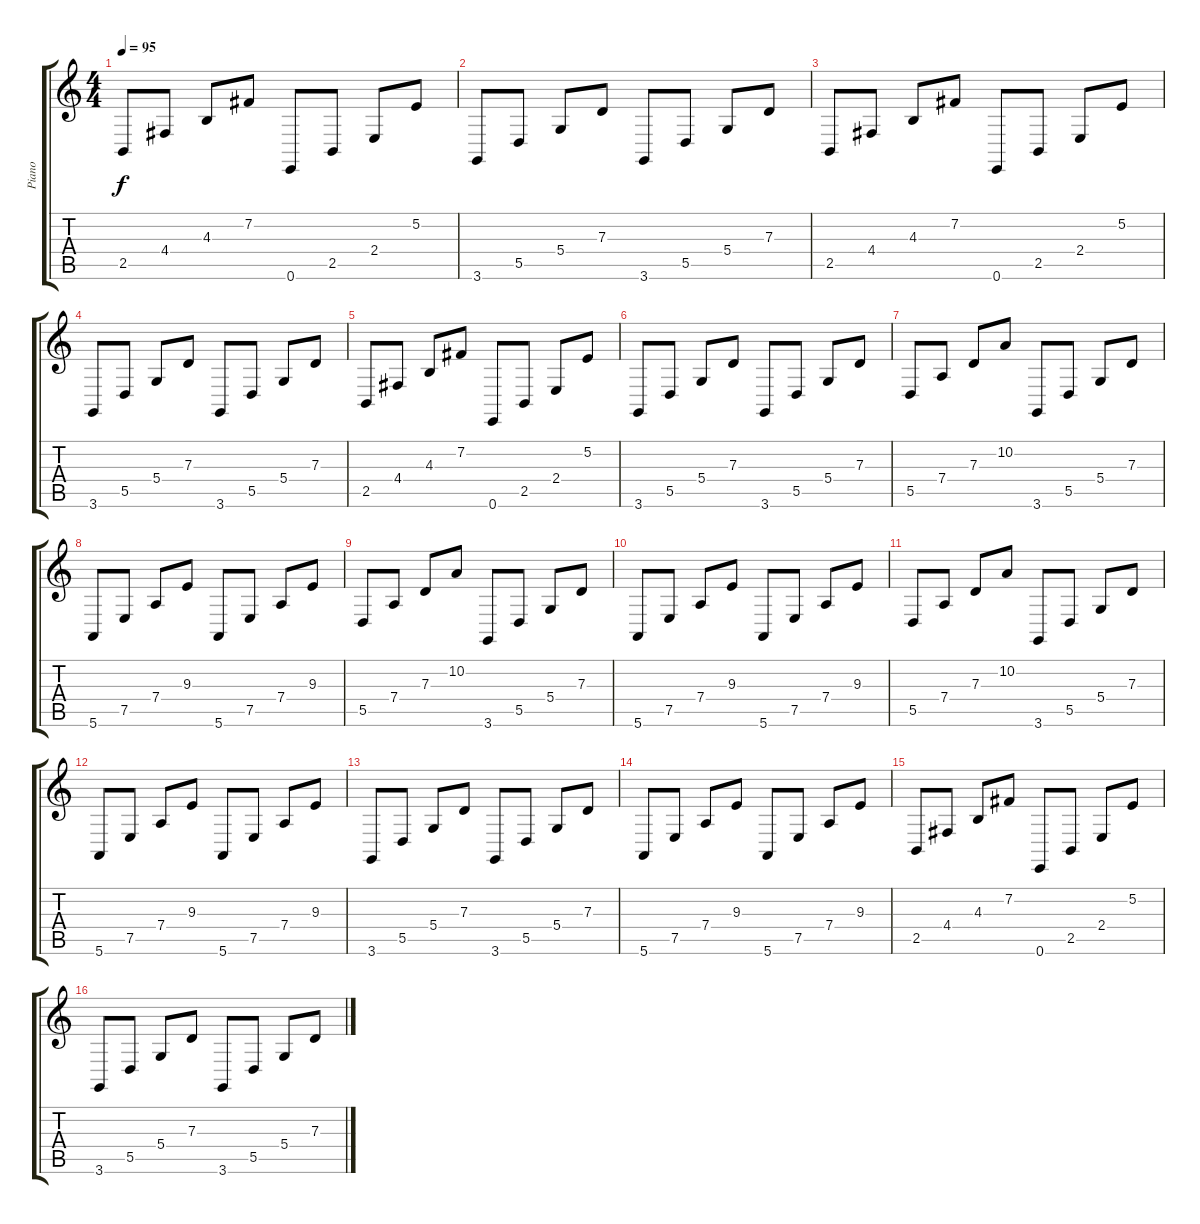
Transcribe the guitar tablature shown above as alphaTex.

\track ("Piano" "Piano") {instrument acousticgrandpiano}
\staff {score tabs}
\tuning (E4 B3 G3 D3 A2 E2) {hide}
\ts (4 4)
\tempo 95
\clef g2
\ks c
2.5.8{dy f instrument acousticgrandpiano} 4.4.8 4.3.8 7.2.8 0.6.8 2.5.8 2.4.8 5.2.8 |
3.6.8 5.5.8 5.4.8 7.3.8 3.6.8 5.5.8 5.4.8 7.3.8 |
2.5.8{instrument acousticgrandpiano} 4.4.8 4.3.8 7.2.8 0.6.8 2.5.8 2.4.8 5.2.8 |
3.6.8 5.5.8 5.4.8 7.3.8 3.6.8 5.5.8 5.4.8 7.3.8 |
2.5.8{instrument acousticgrandpiano} 4.4.8 4.3.8 7.2.8 0.6.8 2.5.8 2.4.8 5.2.8 |
3.6.8 5.5.8 5.4.8 7.3.8 3.6.8 5.5.8 5.4.8 7.3.8 |
5.5.8{instrument acousticgrandpiano} 7.4.8 7.3.8 10.2.8 3.6.8 5.5.8 5.4.8 7.3.8 |
5.6.8 7.5.8 7.4.8 9.3.8 5.6.8 7.5.8 7.4.8 9.3.8 |
5.5.8{instrument acousticgrandpiano} 7.4.8 7.3.8 10.2.8 3.6.8 5.5.8 5.4.8 7.3.8 |
5.6.8 7.5.8 7.4.8 9.3.8 5.6.8 7.5.8 7.4.8 9.3.8 |
5.5.8{instrument acousticgrandpiano} 7.4.8 7.3.8 10.2.8 3.6.8 5.5.8 5.4.8 7.3.8 |
5.6.8 7.5.8 7.4.8 9.3.8 5.6.8 7.5.8 7.4.8 9.3.8 |
3.6.8{instrument acousticgrandpiano} 5.5.8 5.4.8 7.3.8 3.6.8 5.5.8 5.4.8 7.3.8 |
5.6.8 7.5.8 7.4.8 9.3.8 5.6.8 7.5.8 7.4.8 9.3.8 |
2.5.8{instrument acousticgrandpiano} 4.4.8 4.3.8 7.2.8 0.6.8 2.5.8 2.4.8 5.2.8 |
3.6.8 5.5.8 5.4.8 7.3.8 3.6.8 5.5.8 5.4.8 7.3.8
